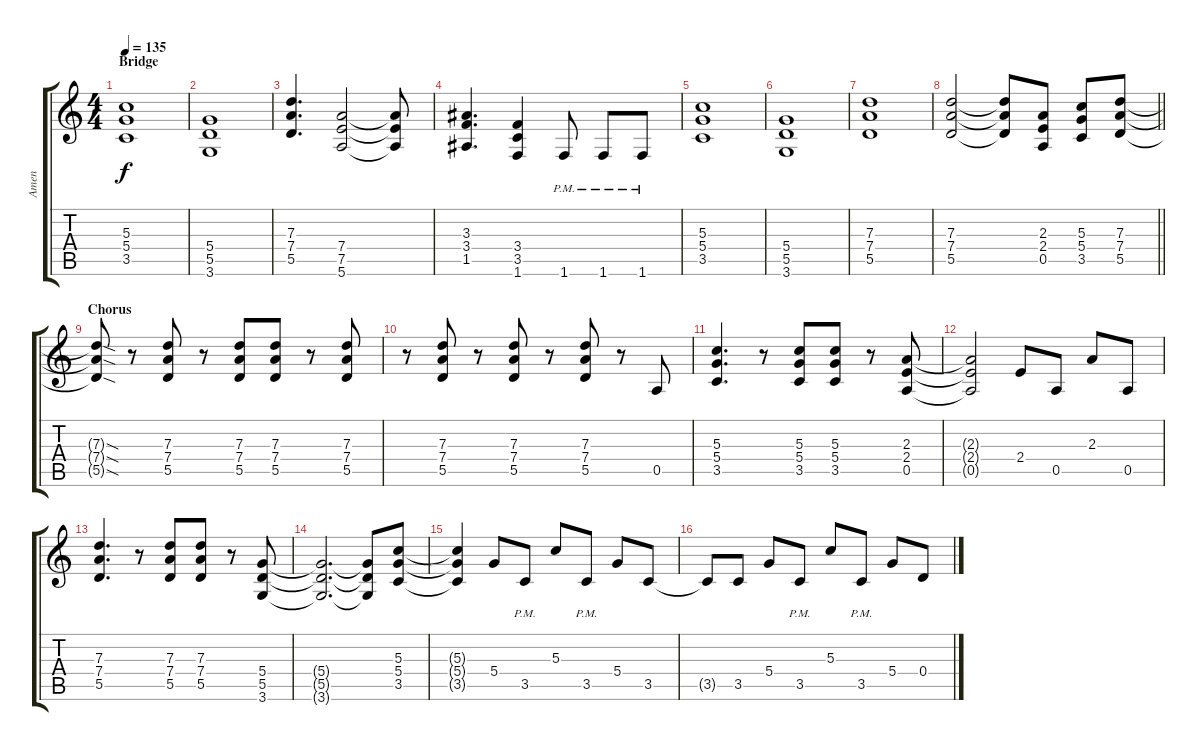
\track ("Amen" "Amen") {instrument distortionguitar}
\staff {score tabs}
\tuning (E4 B3 G3 D3 A2 E2) {hide}
\ts (4 4)
\section ("" "Bridge")
\tempo 135
\clef g2
\ks c
(5.3 5.4 3.5).1{dy f} |
(5.4 5.5 3.6).1 |
(7.3 7.4 5.5).4{d} (7.4 7.5 5.6).2 (7.4{t} 7.5{t} 5.6{t}).8 |
(3.3 3.4 1.5).4{d} (3.4 3.5 1.6).4 1.6{pm}.8 1.6{pm}.8 1.6{pm}.8 |
(5.3 5.4 3.5).1 |
(5.4 5.5 3.6).1 |
(7.3 7.4 5.5).1 |
\barLineRight lightlight
(7.3 7.4 5.5).2 (7.3{t} 7.4{t} 5.5{t}).8 (2.3 2.4 0.5).8 (5.3 5.4 3.5).8 (7.3 7.4 5.5).8 |
\section ("" "Chorus")
(7.3{sod t} 7.4{sod t} 5.5{sod t}).8 r.8 (7.3 7.4 5.5).8 r.8 (7.3 7.4 5.5).8 (7.3 7.4 5.5).8 r.8 (7.3 7.4 5.5).8 |
r.8 (7.3 7.4 5.5).8 r.8 (7.3 7.4 5.5).8 r.8 (7.3 7.4 5.5).8 r.8 0.5.8 |
(5.3 5.4 3.5).4{d} r.8 (5.3 5.4 3.5).8 (5.3 5.4 3.5).8 r.8 (2.3 2.4 0.5).8 |
(2.3{t} 2.4{t} 0.5{t}).2 2.4.8 0.5.8 2.3.8 0.5.8 |
(7.3 7.4 5.5).4{d} r.8 (7.3 7.4 5.5).8 (7.3 7.4 5.5).8 r.8 (5.4 5.5 3.6).8 |
(5.4{t} 5.5{t} 3.6{t}).2{d} (5.4{t} 5.5{t} 3.6{t}).8 (5.3 5.4 3.5).8 |
(5.3{t} 5.4{t} 3.5{t}).4 5.4.8 3.5{pm}.8 5.3.8 3.5{pm}.8 5.4.8 3.5.8 |
3.5{t}.8 3.5.8 5.4.8 3.5{pm}.8 5.3.8 3.5{pm}.8 5.4.8 0.4.8
